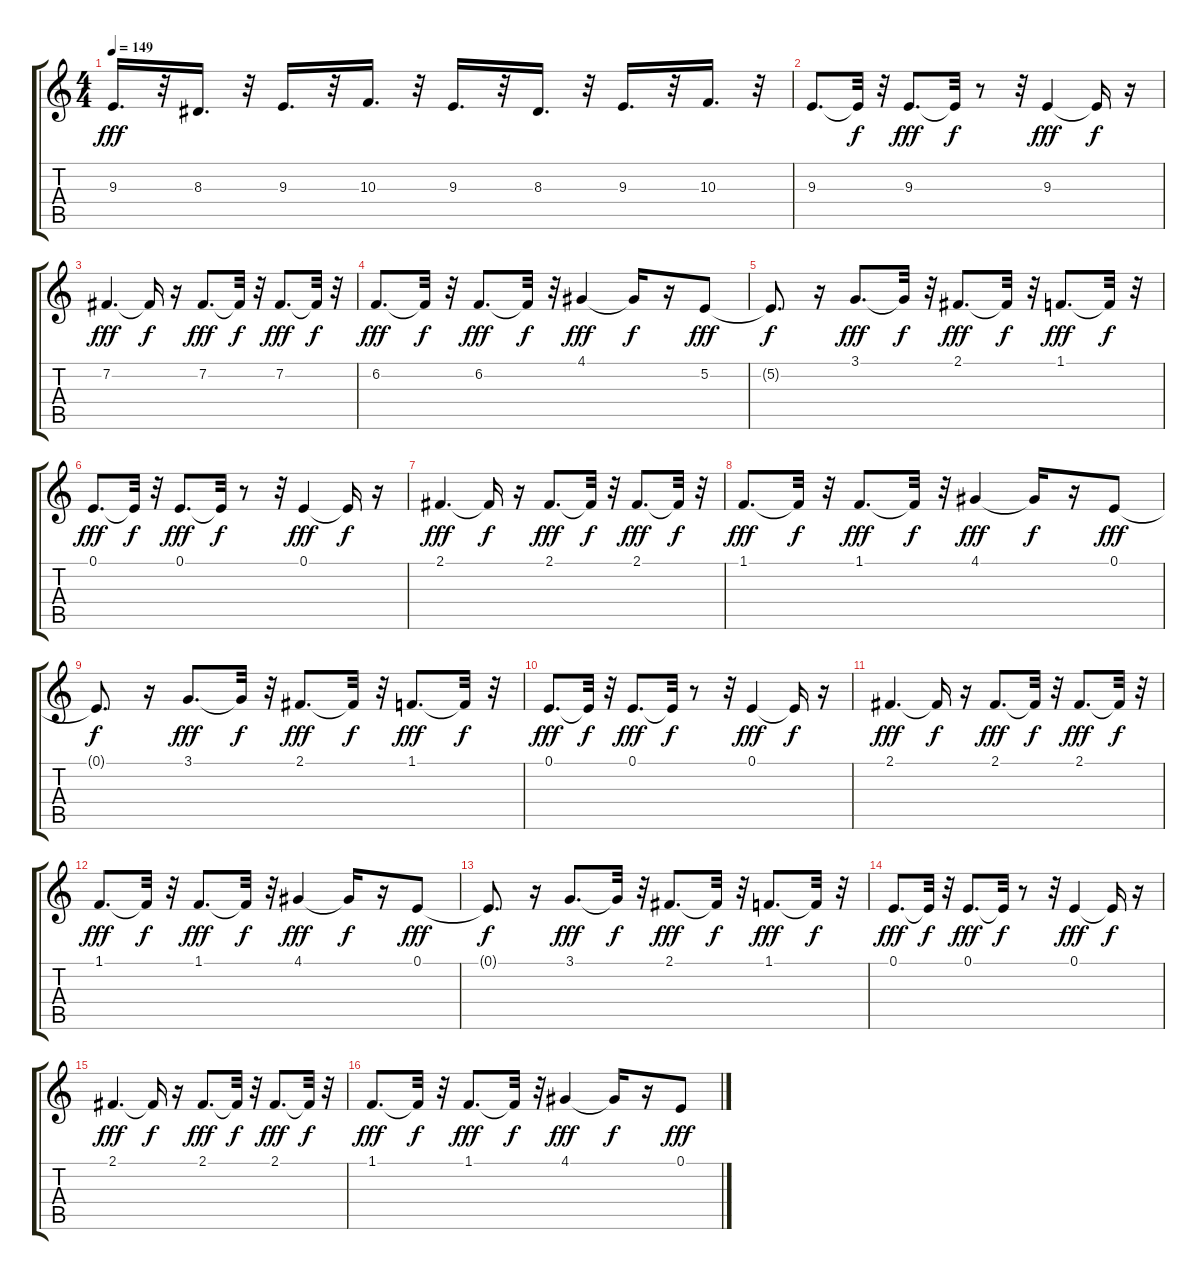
\track "" {instrument lead1square}
\staff {score tabs}
\tuning (E4 B3 G3 D3 A2 E2) {hide}
\ts (4 4)
\tempo 149
\clef g2
\ks c
9.3.16{d dy fff} r.32 8.3.16{d} r.32 9.3.16{d} r.32 10.3.16{d} r.32 9.3.16{d} r.32 8.3.16{d} r.32 9.3.16{d} r.32 10.3.16{d} r.32 |
9.3.8{d} 9.3{t}.32{dy f} r.32 9.3.8{d dy fff} 9.3{t}.32{dy f} r.8 r.32 9.3.4{dy fff} 9.3{t}.16{dy f} r.16 |
7.2.4{d dy fff} 7.2{t}.16{dy f} r.16 7.2.8{d dy fff} 7.2{t}.32{dy f} r.32 7.2.8{d dy fff} 7.2{t}.32{dy f} r.32 |
6.2.8{d dy fff} 6.2{t}.32{dy f} r.32 6.2.8{d dy fff} 6.2{t}.32{dy f} r.32 4.1.4{dy fff} 4.1{t}.16{dy f} r.16 5.2.8{dy fff} |
5.2{t}.8{d dy f} r.16 3.1.8{d dy fff} 3.1{t}.32{dy f} r.32 2.1.8{d dy fff} 2.1{t}.32{dy f} r.32 1.1.8{d dy fff} 1.1{t}.32{dy f} r.32 |
0.1.8{d dy fff} 0.1{t}.32{dy f} r.32 0.1.8{d dy fff} 0.1{t}.32{dy f} r.8 r.32 0.1.4{dy fff} 0.1{t}.16{dy f} r.16 |
2.1.4{d dy fff} 2.1{t}.16{dy f} r.16 2.1.8{d dy fff} 2.1{t}.32{dy f} r.32 2.1.8{d dy fff} 2.1{t}.32{dy f} r.32 |
1.1.8{d dy fff} 1.1{t}.32{dy f} r.32 1.1.8{d dy fff} 1.1{t}.32{dy f} r.32 4.1.4{dy fff} 4.1{t}.16{dy f} r.16 0.1.8{dy fff} |
0.1{t}.8{d dy f} r.16 3.1.8{d dy fff} 3.1{t}.32{dy f} r.32 2.1.8{d dy fff} 2.1{t}.32{dy f} r.32 1.1.8{d dy fff} 1.1{t}.32{dy f} r.32 |
0.1.8{d dy fff} 0.1{t}.32{dy f} r.32 0.1.8{d dy fff} 0.1{t}.32{dy f} r.8 r.32 0.1.4{dy fff} 0.1{t}.16{dy f} r.16 |
2.1.4{d dy fff} 2.1{t}.16{dy f} r.16 2.1.8{d dy fff} 2.1{t}.32{dy f} r.32 2.1.8{d dy fff} 2.1{t}.32{dy f} r.32 |
1.1.8{d dy fff} 1.1{t}.32{dy f} r.32 1.1.8{d dy fff} 1.1{t}.32{dy f} r.32 4.1.4{dy fff} 4.1{t}.16{dy f} r.16 0.1.8{dy fff} |
0.1{t}.8{d dy f} r.16 3.1.8{d dy fff} 3.1{t}.32{dy f} r.32 2.1.8{d dy fff} 2.1{t}.32{dy f} r.32 1.1.8{d dy fff} 1.1{t}.32{dy f} r.32 |
0.1.8{d dy fff} 0.1{t}.32{dy f} r.32 0.1.8{d dy fff} 0.1{t}.32{dy f} r.8 r.32 0.1.4{dy fff} 0.1{t}.16{dy f} r.16 |
2.1.4{d dy fff} 2.1{t}.16{dy f} r.16 2.1.8{d dy fff} 2.1{t}.32{dy f} r.32 2.1.8{d dy fff} 2.1{t}.32{dy f} r.32 |
1.1.8{d dy fff} 1.1{t}.32{dy f} r.32 1.1.8{d dy fff} 1.1{t}.32{dy f} r.32 4.1.4{dy fff} 4.1{t}.16{dy f} r.16 0.1.8{dy fff}
